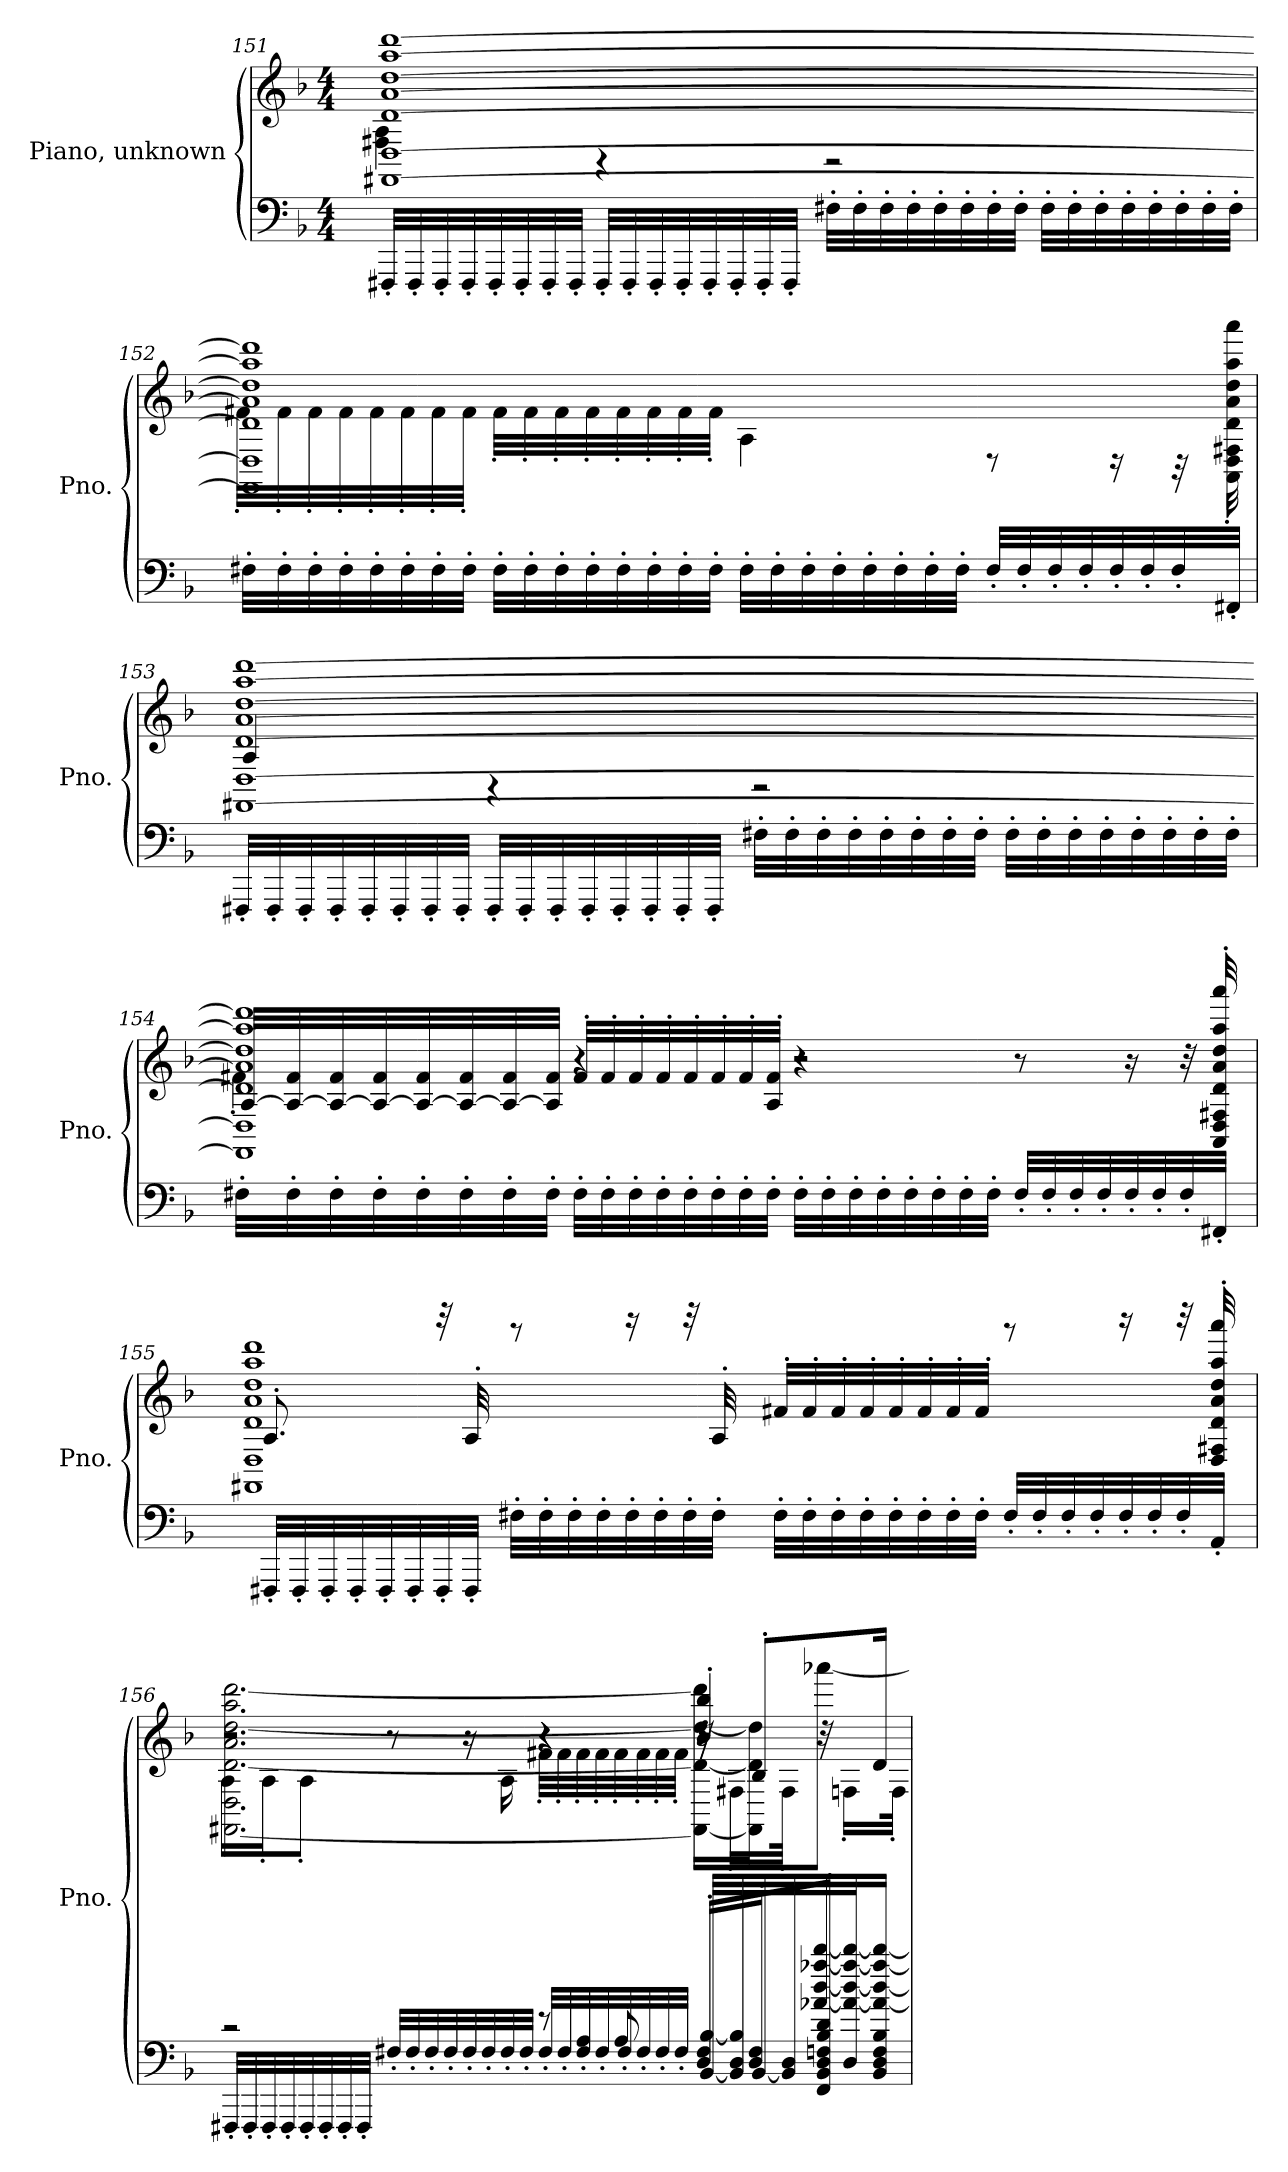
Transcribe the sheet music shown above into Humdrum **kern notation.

**kern	**kern
*part1	*part1
*staff2	*staff1
*I"Piano, unknown	*
*I'Pno.	*
!!LO:LB:g=z
*clefF4	*clefG2
*k[b-]	*k[b-]
*M4/4	*M4/4
=151	=151
*	*^
32FFF#X'/LLL	[1FF#X [1D [1d [1a [1dd [1aa [1ddd	4F#X\ 4A\
32FFF#'/	.	.
32FFF#'/	.	.
32FFF#'/	.	.
32FFF#'/	.	.
32FFF#'/	.	.
32FFF#'/	.	.
32FFF#'/JJJ	.	.
32FFF#'/LLL	.	4r
32FFF#'/	.	.
32FFF#'/	.	.
32FFF#'/	.	.
32FFF#'/	.	.
32FFF#'/	.	.
32FFF#'/	.	.
32FFF#'/JJJ	.	.
32F#X'\LLL	.	2r
32F#'\	.	.
32F#'\	.	.
32F#'\	.	.
32F#'\	.	.
32F#'\	.	.
32F#'\	.	.
32F#'\JJJ	.	.
32F#'\LLL	.	.
32F#'\	.	.
32F#'\	.	.
32F#'\	.	.
32F#'\	.	.
32F#'\	.	.
32F#'\	.	.
32F#'\JJJ	.	.
!!LO:LB:g=z	!!
=152	=152	=152
32F#X'\LLL	1FF#] 1D] 1d] 1a] 1dd] 1aa] 1ddd]	32f#X'\LLL
32F#'\	.	32f#'\
32F#'\	.	32f#'\
32F#'\	.	32f#'\
32F#'\	.	32f#'\
32F#'\	.	32f#'\
32F#'\	.	32f#'\
32F#'\JJJ	.	32f#'\JJJ
32F#'\LLL	.	32f#'\LLL
32F#'\	.	32f#'\
32F#'\	.	32f#'\
32F#'\	.	32f#'\
32F#'\	.	32f#'\
32F#'\	.	32f#'\
32F#'\	.	32f#'\
32F#'\JJJ	.	32f#'\JJJ
32F#'\LLL	.	4A\
32F#'\	.	.
32F#'\	.	.
32F#'\	.	.
32F#'\	.	.
32F#'\	.	.
32F#'\	.	.
32F#'\JJJ	.	.
32F#'/LLL	.	8r
32F#'/	.	.
32F#'/	.	.
32F#'/	.	.
32F#'/	.	16r
32F#'/	.	.
32F#'/	.	32r
32FF#X'/JJJ	.	32AA\' 32D\' 32F#X\' 32d\' 32a\' 32dd\' 32aa\' 32aaa\'
!!LO:PB:g=z	!!
=153	=153	=153
32FFF#X'/LLL	[1FF#X [1D [1d [1a [1dd [1aa [1ddd	4A/
32FFF#'/	.	.
32FFF#'/	.	.
32FFF#'/	.	.
32FFF#'/	.	.
32FFF#'/	.	.
32FFF#'/	.	.
32FFF#'/JJJ	.	.
32FFF#'/LLL	.	4r
32FFF#'/	.	.
32FFF#'/	.	.
32FFF#'/	.	.
32FFF#'/	.	.
32FFF#'/	.	.
32FFF#'/	.	.
32FFF#'/JJJ	.	.
32F#X'\LLL	.	2r
32F#'\	.	.
32F#'\	.	.
32F#'\	.	.
32F#'\	.	.
32F#'\	.	.
32F#'\	.	.
32F#'\JJJ	.	.
32F#'\LLL	.	.
32F#'\	.	.
32F#'\	.	.
32F#'\	.	.
32F#'\	.	.
32F#'\	.	.
32F#'\	.	.
32F#'\JJJ	.	.
!!LO:LB:g=z
=154	=154	=154
*	*	*^
32F#X'\LLL	1FF#] 1D] 1d] 1a] 1dd] 1aa] 1ddd]	4f#X'\	[32A/LLL
32F#'\	.	.	32A/_ 32f#/
32F#'\	.	.	32A/_ 32f#/
32F#'\	.	.	32A/_ 32f#/
32F#'\	.	.	32A/_ 32f#/
32F#'\	.	.	32A/_ 32f#/
32F#'\	.	.	32A/_ 32f#/
32F#'\JJJ	.	.	32A/] 32f#/JJJ
32F#'\LLL	.	4r	32f#'/LLL
32F#'\	.	.	32f#'/
32F#'\	.	.	32f#'/
32F#'\	.	.	32f#'/
32F#'\	.	.	32f#'/
32F#'\	.	.	32f#'/
32F#'\	.	.	32f#'/
32F#'\JJJ	.	.	32A/' 32f#/'JJJ
32F#'\LLL	.	2r	4r
32F#'\	.	.	.
32F#'\	.	.	.
32F#'\	.	.	.
32F#'\	.	.	.
32F#'\	.	.	.
32F#'\	.	.	.
32F#'\JJJ	.	.	.
32F#'/LLL	.	.	8r
32F#'/	.	.	.
32F#'/	.	.	.
32F#'/	.	.	.
32F#'/	.	.	16r
32F#'/	.	.	.
32F#'/	.	.	32r
32FF#X'/JJJ	.	.	32AA/' 32D/' 32F#X/' 32d/' 32a/' 32dd/' 32aa/' 32aaa/'
*	*	*v	*v
!!LO:LB:g=z
=155	=155	=155
32FFF#X'/LLL	8.A'/	1FF#X 1D 1d 1a 1dd 1aa 1ddd
32FFF#'/	.	.
32FFF#'/	.	.
32FFF#'/	.	.
32FFF#'/	.	.
32FFF#'/	.	.
32FFF#'/	32r	.
32FFF#'/JJJ	32A'/	.
32F#X'\LLL	8r	.
32F#'\	.	.
32F#'\	.	.
32F#'\	.	.
32F#'\	16r	.
32F#'\	.	.
32F#'\	32r	.
32F#'\JJJ	32A'/	.
32F#'\LLL	32f#X'/LLL	.
32F#'\	32f#'/	.
32F#'\	32f#'/	.
32F#'\	32f#'/	.
32F#'\	32f#'/	.
32F#'\	32f#'/	.
32F#'\	32f#'/	.
32F#'\JJJ	32f#'/JJJ	.
32F#'/LLL	8r	.
32F#'/	.	.
32F#'/	.	.
32F#'/	.	.
32F#'/	16r	.
32F#'/	.	.
32F#'/	32r	.
32AA'/JJJ	32D/' 32F#X/' 32d/' 32a/' 32dd/' 32aa/' 32aaa/'	.
!!LO:LB:g=z
=156	=156	=156
*^	*^	*^
2r	32FFF#X'/LLL	2r	[2.FF#X\ 2.D\ [2.d\ 2.a\ [2.dd\ 2.aa\ [2.ddd\	2r	16A\LL
.	32FFF#'/	.	.	.	.
.	32FFF#'/	.	.	.	16A'\J
.	32FFF#'/	.	.	.	.
.	32FFF#'/	.	.	.	8A'\J
.	32FFF#'/	.	.	.	.
.	32FFF#'/	.	.	.	.
.	32FFF#'/JJJ	.	.	.	.
.	32F#X'/LLL	.	.	.	8r
.	32F#'/	.	.	.	.
.	32F#'/	.	.	.	.
.	32F#'/	.	.	.	.
.	32F#'/	.	.	.	16r
.	32F#'/	.	.	.	.
.	32F#'/	.	.	.	16A\
.	32F#'/JJJ	.	.	.	.
8r	32F#'/LLL	4r	.	4r	32f#X'\LLL
.	32F#'/	.	.	.	32f#'\
.	32F#/' 32A/'	.	.	.	32f#'\
.	32F#'/	.	.	.	32f#'\
8A'/	32F#'/	.	.	.	32f#'\
.	32F#'/	.	.	.	32f#'\
.	32F#'/	.	.	.	32f#'\
.	32F#'/JJJ	.	.	.	32f#'\JJJ
16D/' 16F#/'LL	[32BB-/ [32B-/LLL	4b-/' 4bb-/'	16FF#\_ 16d\_ 16dd\_ 16ddd\]LL	16r	32r
.	32BB-/] 32D/ 32B-/]	.	.	.	16F#X'\LL
16D/' 16F#/'J	[32BB-/	.	16FF#\] 16d\] 16dd\]J	8B-'/L	.
.	32BB-/] 32D/	.	.	.	32F#'\JJk
8FF/' 8BB-/' 8D/' 8Fn/' 8B-/' 8d/'J	[32a-X/ [32dd/ [32aa-X/ [32ddd/	.	[8aaa-X\J	.	32r
.	32D/ 32a-/_ 32dd/_ 32aa-/_ 32ddd/_J	.	.	.	16Fn'\LL
.	16BB-/ 16D/ 16F/ 16B-/ 16a-/_ 16dd/_ 16aa-/_ 16ddd/_JJ	.	.	16d/Jk	.
.	.	.	.	.	32F'\JJk
*v	*v	*	*	*	*
*	*v	*v	*v	*v
=	=
*-	*-
